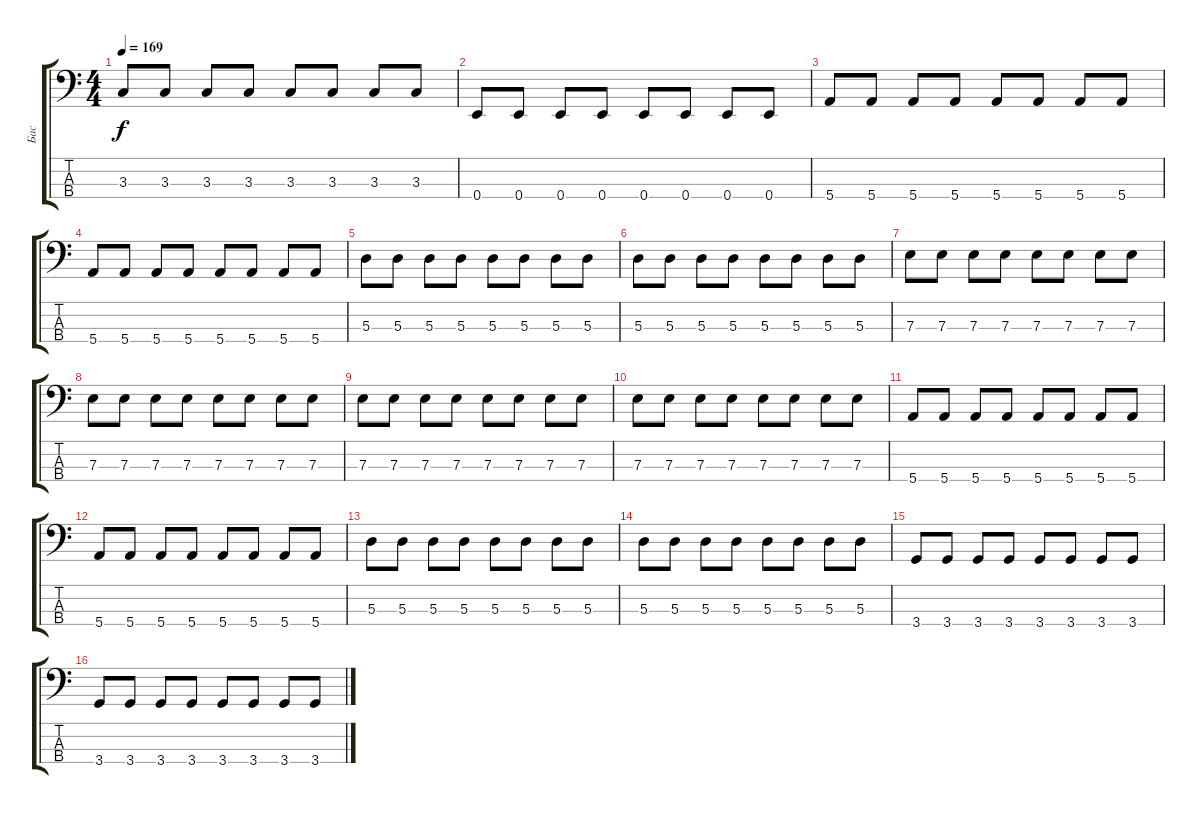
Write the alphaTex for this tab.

\track ("Бас" "Бас") {instrument electricbassfinger}
\staff {score tabs}
\tuning (G2 D2 A1 E1) {hide}
\ts (4 4)
\tempo 169
\clef f4
\ks c
3.3.8{dy f} 3.3.8 3.3.8 3.3.8 3.3.8 3.3.8 3.3.8 3.3.8 |
0.4.8 0.4.8 0.4.8 0.4.8 0.4.8 0.4.8 0.4.8 0.4.8 |
5.4.8 5.4.8 5.4.8 5.4.8 5.4.8 5.4.8 5.4.8 5.4.8 |
5.4.8 5.4.8 5.4.8 5.4.8 5.4.8 5.4.8 5.4.8 5.4.8 |
5.3.8 5.3.8 5.3.8 5.3.8 5.3.8 5.3.8 5.3.8 5.3.8 |
5.3.8 5.3.8 5.3.8 5.3.8 5.3.8 5.3.8 5.3.8 5.3.8 |
7.3.8 7.3.8 7.3.8 7.3.8 7.3.8 7.3.8 7.3.8 7.3.8 |
7.3.8 7.3.8 7.3.8 7.3.8 7.3.8 7.3.8 7.3.8 7.3.8 |
7.3.8 7.3.8 7.3.8 7.3.8 7.3.8 7.3.8 7.3.8 7.3.8 |
7.3.8 7.3.8 7.3.8 7.3.8 7.3.8 7.3.8 7.3.8 7.3.8 |
5.4.8 5.4.8 5.4.8 5.4.8 5.4.8 5.4.8 5.4.8 5.4.8 |
5.4.8 5.4.8 5.4.8 5.4.8 5.4.8 5.4.8 5.4.8 5.4.8 |
5.3.8 5.3.8 5.3.8 5.3.8 5.3.8 5.3.8 5.3.8 5.3.8 |
5.3.8 5.3.8 5.3.8 5.3.8 5.3.8 5.3.8 5.3.8 5.3.8 |
3.4.8 3.4.8 3.4.8 3.4.8 3.4.8 3.4.8 3.4.8 3.4.8 |
3.4.8 3.4.8 3.4.8 3.4.8 3.4.8 3.4.8 3.4.8 3.4.8
